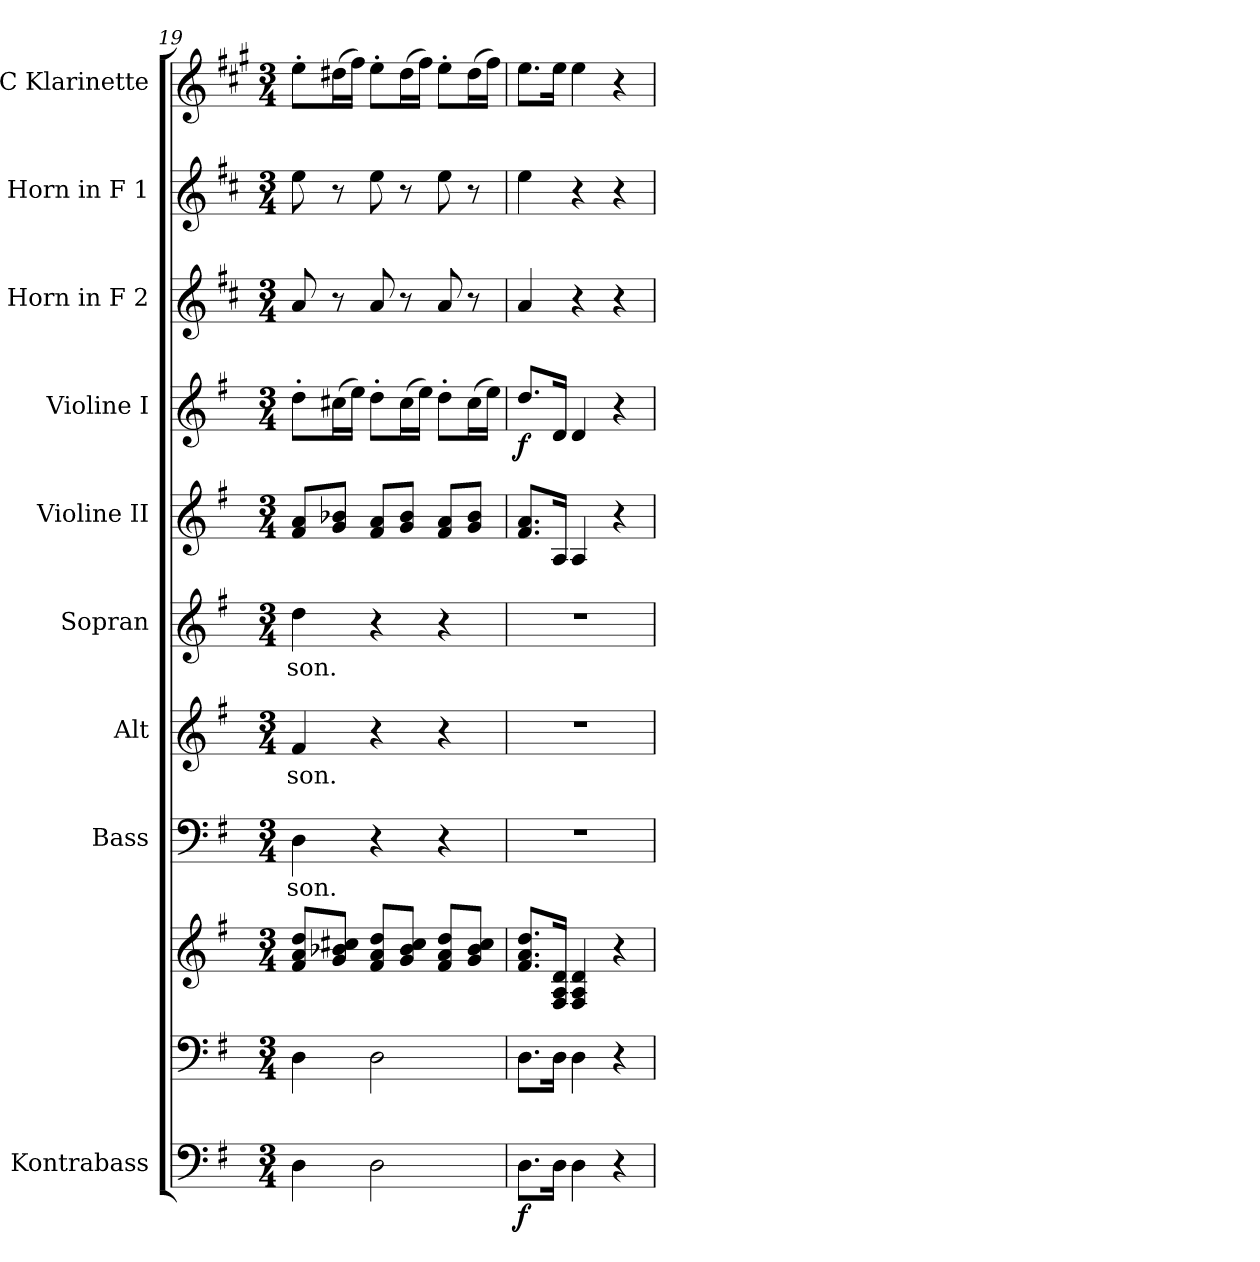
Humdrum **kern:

**kern	**dynam	**kern	**kern	**kern	**text	**kern	**text	**kern	**text	**kern	**kern	**dynam	**kern	**kern	**kern
*part10	*part10	*part9	*part9	*part8	*part8	*part7	*part7	*part6	*part6	*part5	*part4	*part4	*part3	*part2	*part1
*staff11	*staff11	*staff10	*staff9	*staff8	*staff8	*staff7	*staff7	*staff6	*staff6	*staff5	*staff4	*staff4	*staff3	*staff2	*staff1
*I"Kontrabass	*	*	*	*I"Bass	*	*I"Alt	*	*I"Sopran	*	*I"Violine II	*I"Violine I	*	*I"Horn in F 2	*I"Horn in F 1	*I"C Klarinette
*I'Kb.	*	*	*	*I'B.	*	*I'A.	*	*I'S.	*	*I'Vl. II	*I'Vl. I	*	*	*	*I'Kl.
*clefF4	*	*clefF4	*clefG2	*clefF4	*	*clefG2	*	*clefG2	*	*clefG2	*clefG2	*	*clefG2	*clefG2	*clefG2
*ITrd7c12	*	*	*	*	*	*	*	*	*	*	*	*	*ITrd4c7	*ITrd4c7	*ITrd1c2
*k[f#]	*	*k[f#]	*k[f#]	*k[f#]	*	*k[f#]	*	*k[f#]	*	*k[f#]	*k[f#]	*	*k[f#]	*k[f#]	*k[f#]
*G:	*	*G:	*G:	*G:	*	*G:	*	*G:	*	*G:	*G:	*	*G:	*G:	*G:
*M3/4	*	*M3/4	*M3/4	*M3/4	*	*M3/4	*	*M3/4	*	*M3/4	*M3/4	*	*M3/4	*M3/4	*M3/4
=19	=19	=19	=19	=19	=19	=19	=19	=19	=19	=19	=19	=19	=19	=19	=19
!	!	!	!	!	!LO:LY:b	!	!LO:LY:b	!	!LO:LY:b	!	!	!	!	!	!
4DD\	.	4D\	8f#/ 8a/ 8dd/L	4D\	-son.	4f#/	-son.	4dd\	-son.	8f#/ 8a/L	8dd'>\L	.	8d/	8a\	8dd'>\L
.	.	.	8g/ 8b-X/ 8cc#X/J	.	.	.	.	.	.	8g/ 8b-X/J	(>16cc#X\L	.	8r	8r	(>16cc#X\L
.	.	.	.	.	.	.	.	.	.	.	16ee\JJ)	.	.	.	16ee\JJ)
2DD\	.	2D\	8f#/ 8a/ 8dd/L	4r	.	4r	.	4r	.	8f#/ 8a/L	8dd'>\L	.	8d/	8a\	8dd'>\L
.	.	.	8g/ 8b-/ 8cc#/J	.	.	.	.	.	.	8g/ 8b-/J	(>16cc#\L	.	8r	8r	(>16cc#\L
.	.	.	.	.	.	.	.	.	.	.	16ee\JJ)	.	.	.	16ee\JJ)
.	.	.	8f#/ 8a/ 8dd/L	4r	.	4r	.	4r	.	8f#/ 8a/L	8dd'>\L	.	8d/	8a\	8dd'>\L
.	.	.	8g/ 8b-/ 8cc#/J	.	.	.	.	.	.	8g/ 8b-/J	(>16cc#\L	.	8r	8r	(>16cc#\L
.	.	.	.	.	.	.	.	.	.	.	16ee\JJ)	.	.	.	16ee\JJ)
=20	=20	=20	=20	=20	=20	=20	=20	=20	=20	=20	=20	=20	=20	=20	=20
!	!LO:DY:b	!	!	!	!	!	!	!	!	!	!	!LO:DY:b	!	!	!
8.DD\L	f	8.D\L	8.f#/ 8.a/ 8.dd/L	2.r	.	2.r	.	2.r	.	8.f#/ 8.a/L	8.dd/L	f	4d/	4a\	8.dd\L
16DD\Jk	.	16D\Jk	16F#/ 16A/ 16d/Jk	.	.	.	.	.	.	16A/Jk	16d/Jk	.	.	.	16dd\Jk
4DD\	.	4D\	4F#/ 4A/ 4d/	.	.	.	.	.	.	4A/	4d/	.	4r	4r	4dd\
4r	.	4r	4r	.	.	.	.	.	.	4r	4r	.	4r	4r	4r
=	=	=	=	=	=	=	=	=	=	=	=	=	=	=	=
*-	*-	*-	*-	*-	*-	*-	*-	*-	*-	*-	*-	*-	*-	*-	*-
